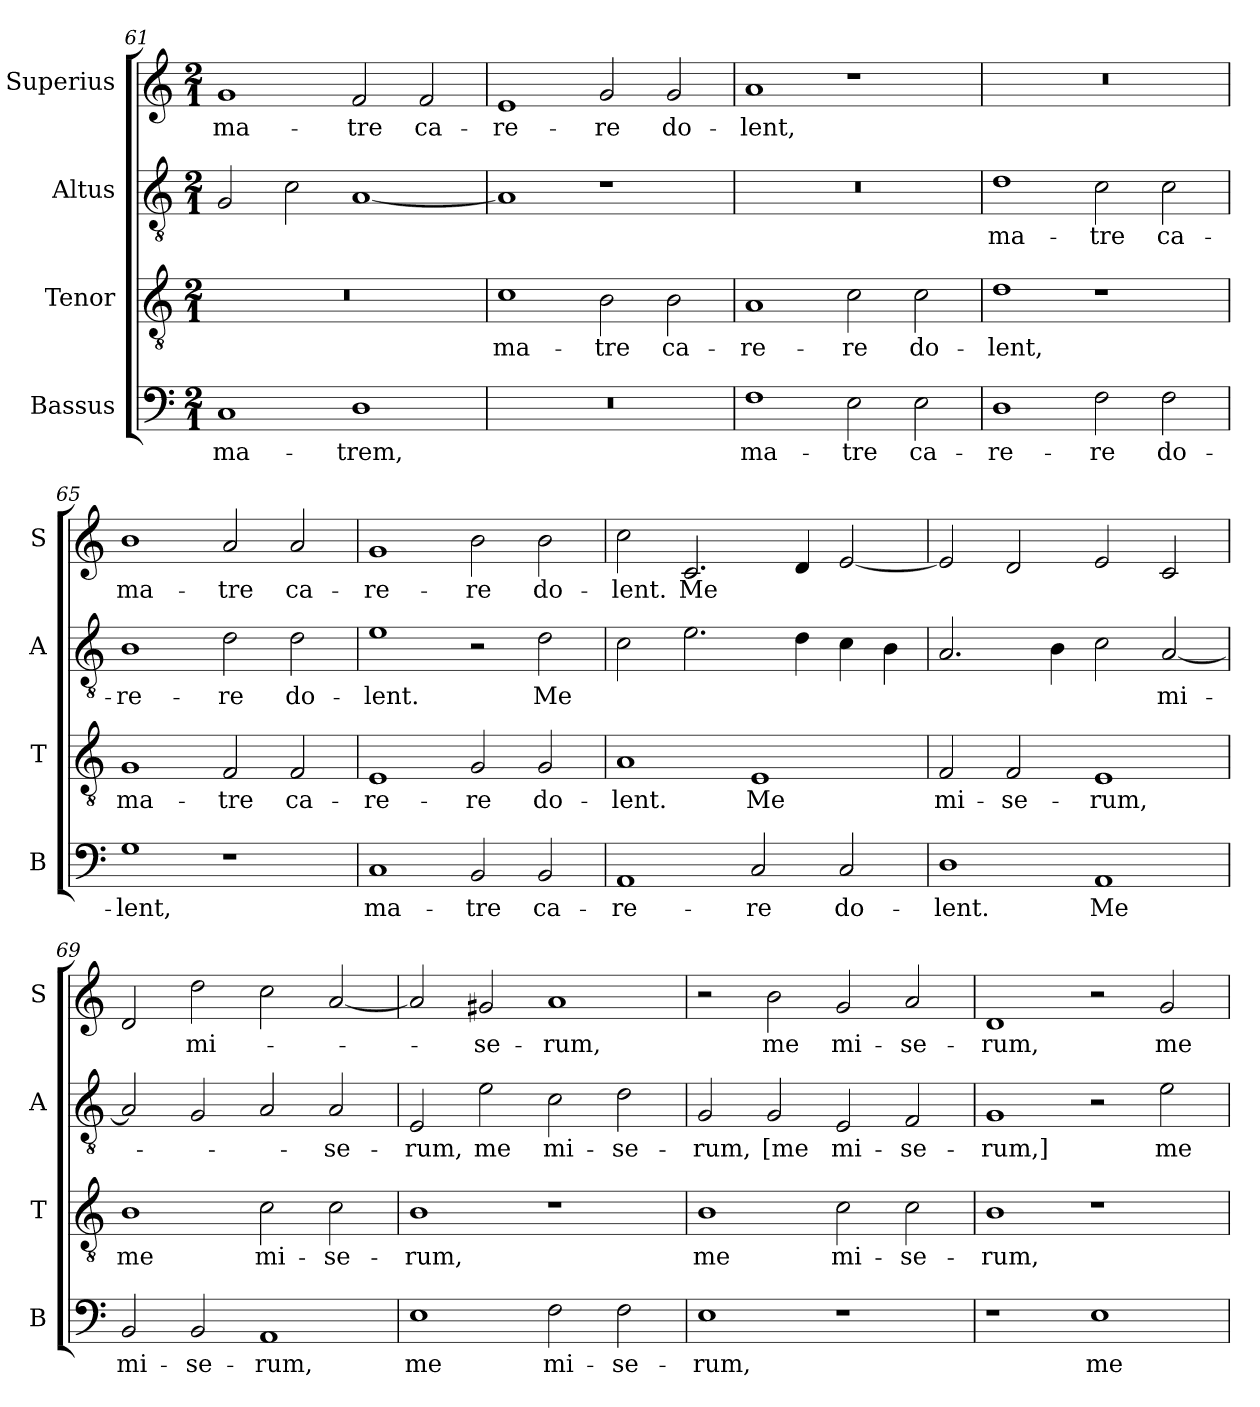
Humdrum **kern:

**kern	**text	**kern	**text	**kern	**text	**kern	**text
*part4	*part4	*part3	*part3	*part2	*part2	*part1	*part1
*staff4	*staff4	*staff3	*staff3	*staff2	*staff2	*staff1	*staff1
*I"Bassus	*	*I"Tenor	*	*I"Altus	*	*I"Superius	*
*I'B	*	*I'T	*	*I'A	*	*I'S	*
*clefF4	*	*clefGv2	*	*clefGv2	*	*clefG2	*
*k[]	*	*k[]	*	*k[]	*	*k[]	*
*M2/1	*	*M2/1	*	*M2/1	*	*M2/1	*
=61	=61	=61	=61	=61	=61	=61	=61
1C	ma-	0r	.	2G	.	1g	ma-
.	.	.	.	2c	.	.	.
1D	-trem,	.	.	[1A	.	2f	-tre
.	.	.	.	.	.	2f	ca-
=62	=62	=62	=62	=62	=62	=62	=62
0r	.	1c	ma-	1A]	.	1e	-re-
.	.	2B	-tre	1r	.	2g	-re
.	.	2B	ca-	.	.	2g	do-
=63	=63	=63	=63	=63	=63	=63	=63
1F	ma-	1A	-re-	0r	.	1a	-lent,
2E	-tre	2c	-re	.	.	1r	.
2E	ca-	2c	do-	.	.	.	.
=64	=64	=64	=64	=64	=64	=64	=64
1D	-re-	1d	-lent,	1d	ma-	0r	.
2F	-re	1r	.	2c	-tre	.	.
2F	do-	.	.	2c	ca-	.	.
=65	=65	=65	=65	=65	=65	=65	=65
1G	-lent,	1G	ma-	1B	-re-	1b	ma-
1r	.	2F	-tre	2d	-re	2a	-tre
.	.	2F	ca-	2d	do-	2a	ca-
=66	=66	=66	=66	=66	=66	=66	=66
1C	ma-	1E	-re-	1e	-lent.	1g	-re-
2BB	-tre	2G	-re	2r	.	2b	-re
2BB	ca-	2G	do-	2d	Me	2b	do-
=67	=67	=67	=67	=67	=67	=67	=67
1AA	-re-	1A	-lent.	2c	.	2cc	-lent.
.	.	.	.	2.e	.	2.c	Me
2C	-re	1E	Me	.	.	.	.
.	.	.	.	4d	.	4d	.
2C	do-	.	.	4c	.	[2e	.
.	.	.	.	4B	.	.	.
=68	=68	=68	=68	=68	=68	=68	=68
1D	-lent.	2F	mi-	2.A	.	2e]	.
.	.	2F	-se-	.	.	2d	.
.	.	.	.	4B	.	.	.
1AA	Me	1E	-rum,	2c	.	2e	.
.	.	.	.	[2A	mi-	2c	.
=69	=69	=69	=69	=69	=69	=69	=69
2BB	mi-	1B	me	2A]	.	2d	.
2BB	-se-	.	.	2G	.	2dd	mi-
1AA	-rum,	2c	mi-	2A	.	2cc	.
.	.	2c	-se-	2A	-se-	[2a	.
=70	=70	=70	=70	=70	=70	=70	=70
1E	me	1B	-rum,	2E	-rum,	2a]	.
.	.	.	.	2e	me	2g#X	-se-
2F	mi-	1r	.	2c	mi-	1a	-rum,
2F	-se-	.	.	2d	-se-	.	.
=71	=71	=71	=71	=71	=71	=71	=71
1E	-rum,	1B	me	2G	-rum,	2r	.
.	.	.	.	2G	[me	2b	me
1r	.	2c	mi-	2E	mi-	2g	mi-
.	.	2c	-se-	2F	-se-	2a	-se-
=72	=72	=72	=72	=72	=72	=72	=72
1r	.	1B	-rum,	1G	-rum,]	1d	-rum,
1E	me	1r	.	2r	.	2r	.
.	.	.	.	2e	me	2g	me
=	=	=	=	=	=	=	=
*-	*-	*-	*-	*-	*-	*-	*-
